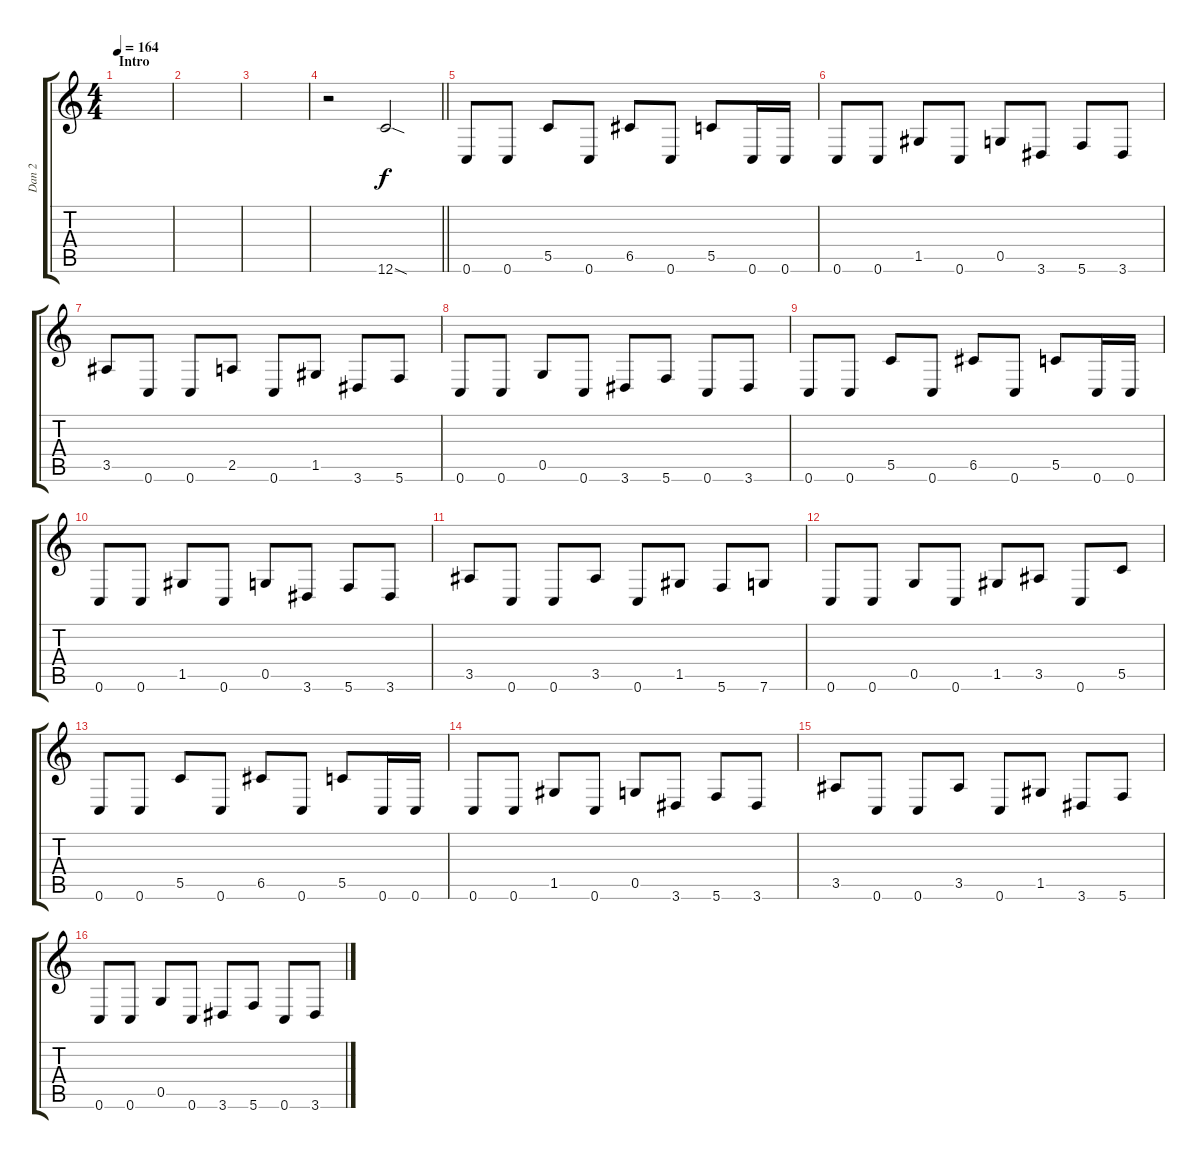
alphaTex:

\track ("Dan 2" "Dan 2") {instrument distortionguitar}
\staff {score tabs}
\tuning (D4 A3 F3 C3 G2 C2) {hide}
\ts (4 4)
\section ("" "Intro")
\tempo 164
\clef g2
\ks c
|
|
|
\barLineRight lightlight
r.2 12.6{sod}.2 |
0.6.8 0.6.8 5.5.8 0.6.8 6.5.8 0.6.8 5.5.8 0.6.16 0.6.16 |
0.6.8 0.6.8 1.5.8 0.6.8 0.5.8 3.6.8 5.6.8 3.6.8 |
3.5.8 0.6.8 0.6.8 2.5.8 0.6.8 1.5.8 3.6.8 5.6.8 |
0.6.8 0.6.8 0.5.8 0.6.8 3.6.8 5.6.8 0.6.8 3.6.8 |
0.6.8 0.6.8 5.5.8 0.6.8 6.5.8 0.6.8 5.5.8 0.6.16 0.6.16 |
0.6.8 0.6.8 1.5.8 0.6.8 0.5.8 3.6.8 5.6.8 3.6.8 |
3.5.8 0.6.8 0.6.8 3.5.8 0.6.8 1.5.8 5.6.8 7.6.8 |
0.6.8 0.6.8 0.5.8 0.6.8 1.5.8 3.5.8 0.6.8 5.5.8 |
0.6.8 0.6.8 5.5.8 0.6.8 6.5.8 0.6.8 5.5.8 0.6.16 0.6.16 |
0.6.8 0.6.8 1.5.8 0.6.8 0.5.8 3.6.8 5.6.8 3.6.8 |
3.5.8 0.6.8 0.6.8 3.5.8 0.6.8 1.5.8 3.6.8 5.6.8 |
0.6.8 0.6.8 0.5.8 0.6.8 3.6.8 5.6.8 0.6.8 3.6.8
